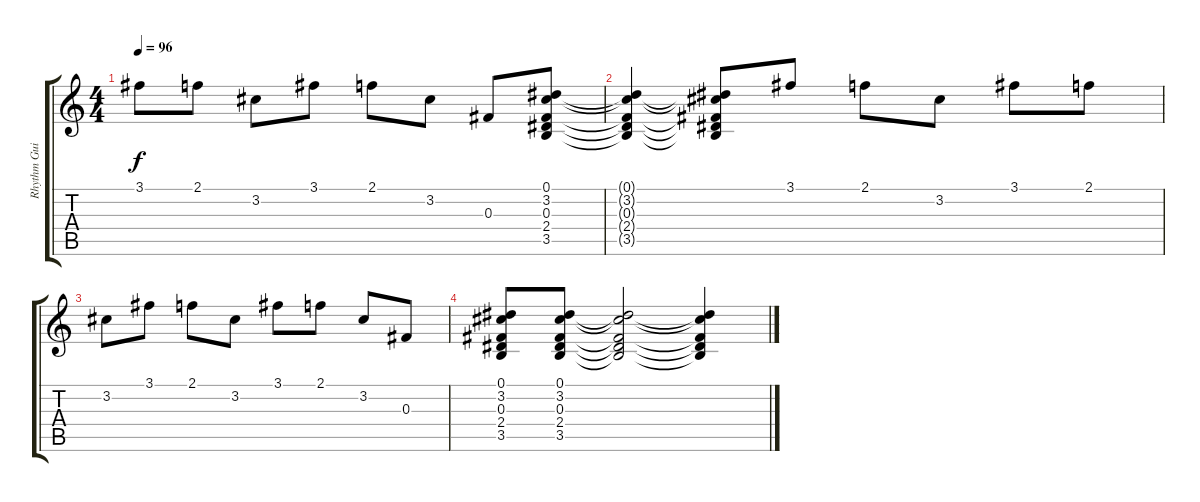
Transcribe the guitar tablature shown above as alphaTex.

\track ("Rhythm Guitar" "Rhythm Gui") {instrument electricguitarclean}
\staff {score tabs}
\tuning (Eb4 Bb3 Gb3 Db3 Ab2 Eb2) {hide}
\ts (4 4)
\tempo 96
\clef g2
\ks c
3.1.8{dy f} 2.1.8 3.2.8 3.1.8 2.1.8 3.2.8 0.3.8 (0.1 3.2 0.3 2.4 3.5).8 |
(0.1{t} 3.2{t} 0.3{t} 2.4{t} 3.5{t}).4 (0.1{t} 3.2{t} 0.3{t} 2.4{t} 3.5{t}).8 3.1.8 2.1.8 3.2.8 3.1.8 2.1.8 |
3.2.8 3.1.8 2.1.8 3.2.8 3.1.8 2.1.8 3.2.8 0.3.8 |
(0.1 3.2 0.3 2.4 3.5).8 (0.1 3.2 0.3 2.4 3.5).8 (0.1{t} 3.2{t} 0.3{t} 2.4{t} 3.5{t}).2 (0.1{t} 3.2{t} 0.3{t} 2.4{t} 3.5{t}).4
